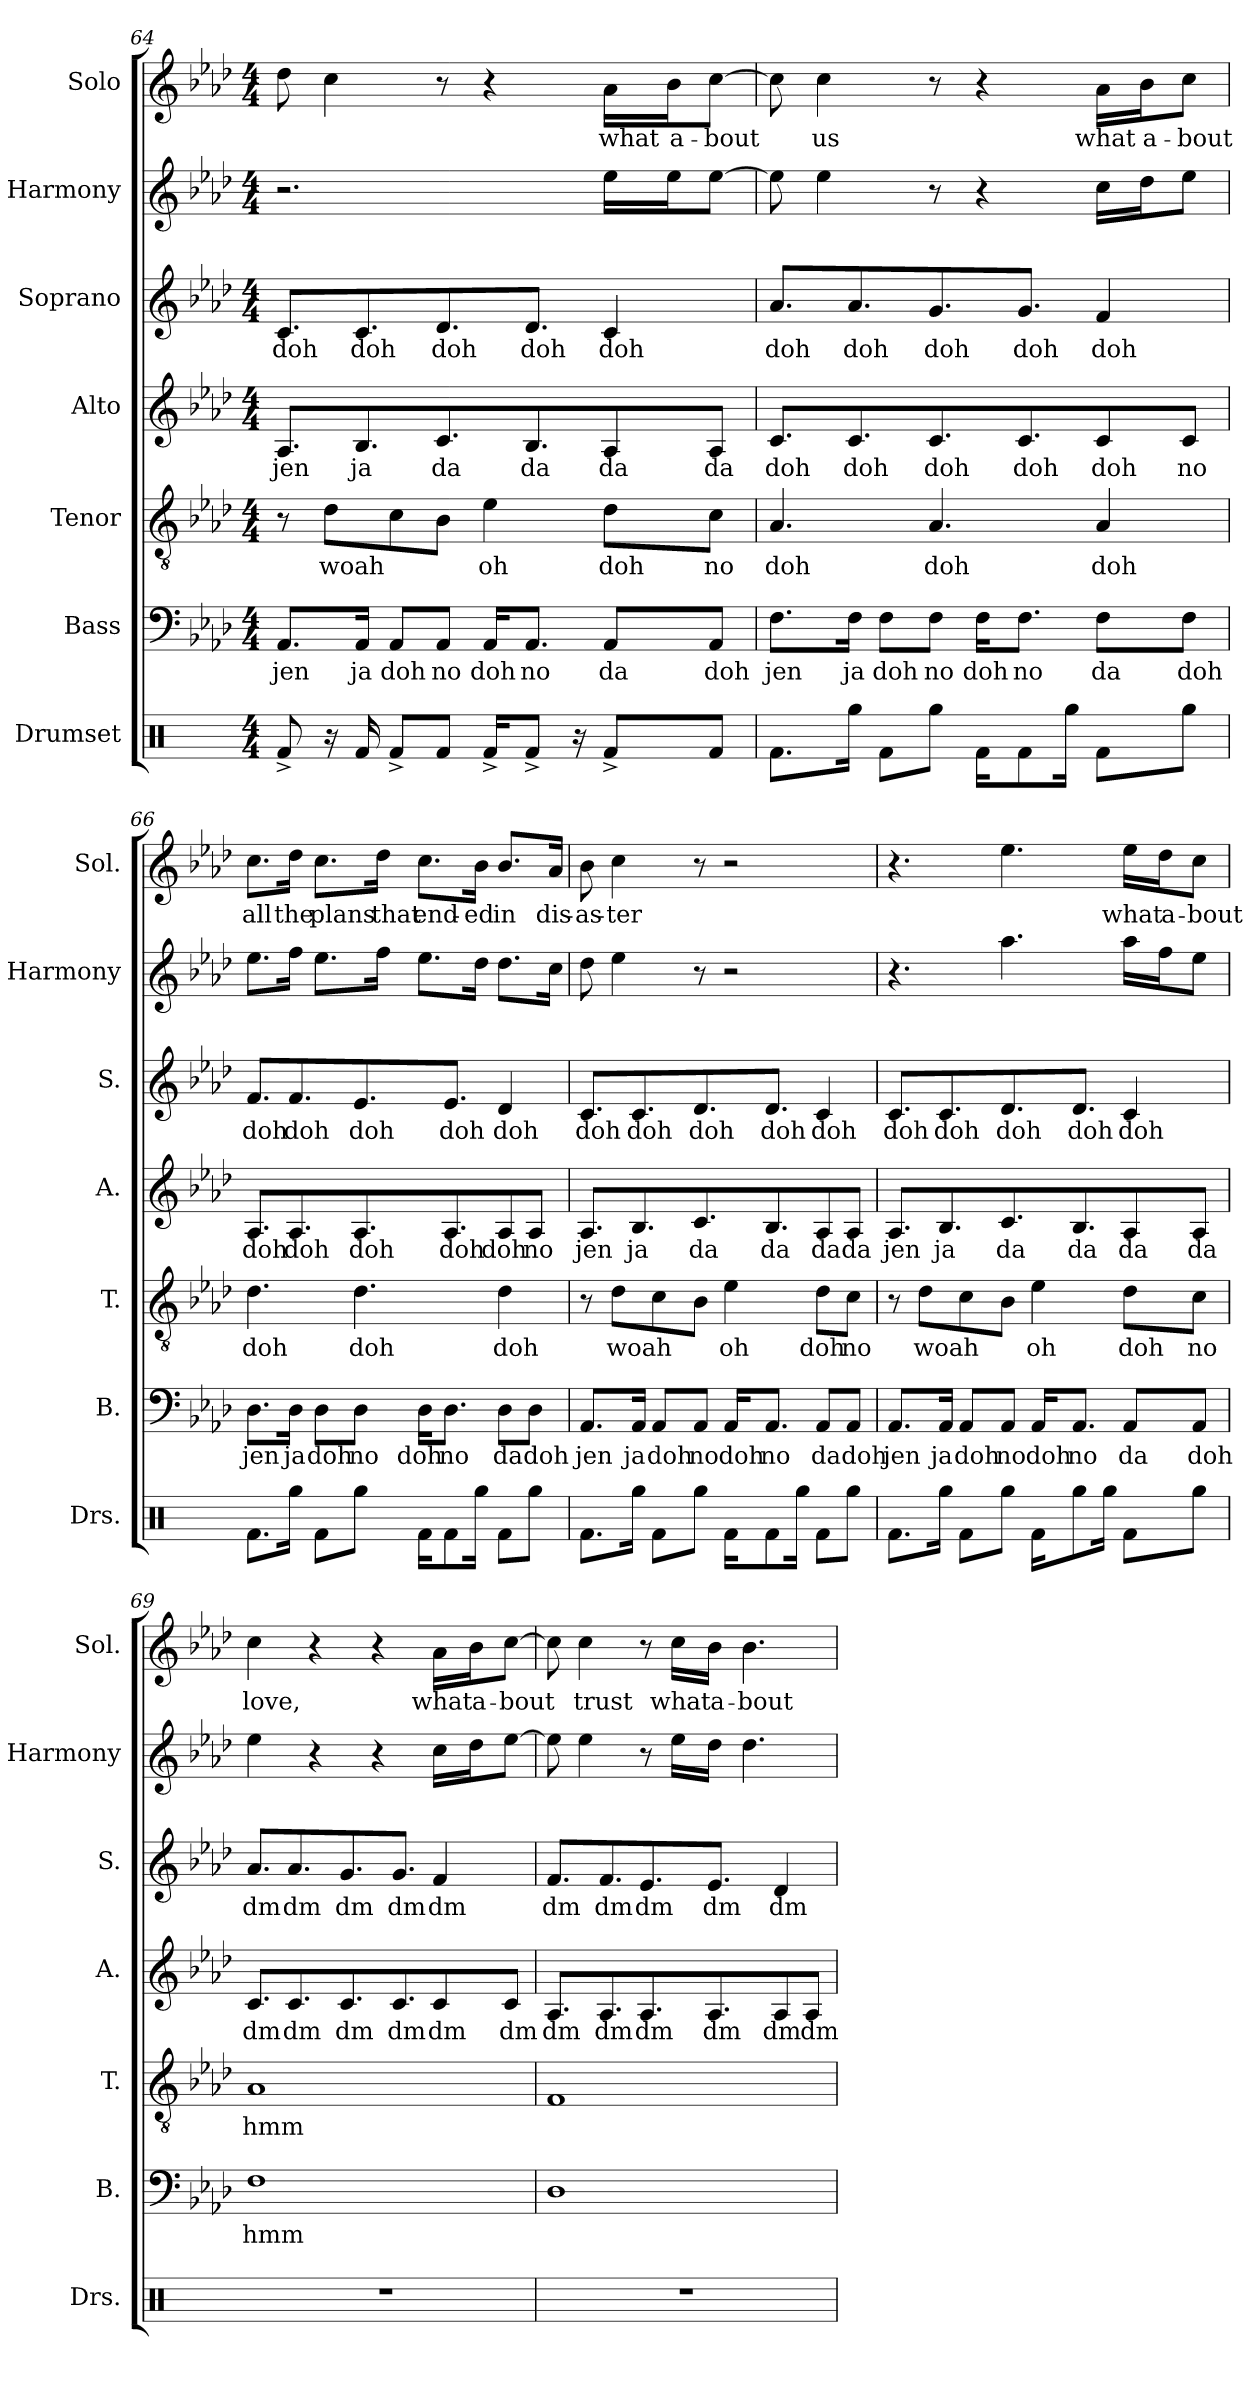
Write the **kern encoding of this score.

**kern	**kern	**text	**kern	**text	**kern	**text	**kern	**text	**kern	**kern	**text
*part7	*part6	*part6	*part5	*part5	*part4	*part4	*part3	*part3	*part2	*part1	*part1
*staff7	*staff6	*staff6	*staff5	*staff5	*staff4	*staff4	*staff3	*staff3	*staff2	*staff1	*staff1
*I"Drumset	*I"Bass	*	*I"Tenor	*	*I"Alto	*	*I"Soprano	*	*I"Harmony	*I"Solo	*
*I'Drs.	*I'B.	*	*I'T.	*	*I'A.	*	*I'S.	*	*I'Harmony	*I'Sol.	*
*clefX	*clefF4	*	*clefGv2	*	*clefG2	*	*clefG2	*	*clefG2	*clefG2	*
*k[]	*k[b-e-a-d-]	*	*k[b-e-a-d-]	*	*k[b-e-a-d-]	*	*k[b-e-a-d-]	*	*k[b-e-a-d-]	*k[b-e-a-d-]	*
*M4/4	*M4/4	*	*M4/4	*	*M4/4	*	*M4/4	*	*M4/4	*M4/4	*
=64	=64	=64	=64	=64	=64	=64	=64	=64	=64	=64	=64
!	!	!LO:LY:b	!	!	!	!LO:LY:b	!	!LO:LY:b	!	!	!
8Rf^/	8.AA-/L	jen	8r	.	8.A-/L	jen	8.c/L	doh	2.r	8dd-\	.
!	!	!	!	!LO:LY:b	!	!	!	!	!	!	!
16r	.	.	8d-\L	woah	.	.	.	.	.	4cc\	.
!	!	!LO:LY:b	!	!	!	!LO:LY:b	!	!LO:LY:b	!	!	!
16Rf/	16AA-/Jk	ja	.	.	8.B-/	ja	8.c/	doh	.	.	.
!	!	!LO:LY:b	!	!	!	!	!	!	!	!	!
8Rf^/L	8AA-/L	doh	8c\	.	.	.	.	.	.	.	.
!	!	!LO:LY:b	!	!	!	!LO:LY:b	!	!LO:LY:b	!	!	!
8Rf/J	8AA-/J	no	8B-\J	.	8.c/	da	8.d-/	doh	.	8r	.
!	!	!LO:LY:b	!	!LO:LY:b	!	!	!	!	!	!	!
16Rf^/KL	16AA-/KL	doh	4e-\	oh	.	.	.	.	.	4r	.
!	!	!LO:LY:b	!	!	!	!LO:LY:b	!	!LO:LY:b	!	!	!
8Rf^/J	8.AA-/J	no	.	.	8.B-/	da	8.d-/J	doh	.	.	.
16r	.	.	.	.	.	.	.	.	.	.	.
!	!	!LO:LY:b	!	!LO:LY:b	!	!LO:LY:b	!	!LO:LY:b	!	!	!LO:LY:b
8Rf^/L	8AA-/L	da	8d-\L	doh	8A-/	da	4c/	doh	16ee-\LL	16a-\LL	what
!	!	!	!	!	!	!	!	!	!	!	!LO:LY:b
.	.	.	.	.	.	.	.	.	16ee-\J	16b-\J	a-
!	!	!LO:LY:b	!	!LO:LY:b	!	!LO:LY:b	!	!	!	!	!LO:LY:b
8Rf/J	8AA-/J	doh	8c\J	no	8A-/J	da	.	.	[8ee-\J	[8cc\J	-bout
!!LO:PB:g=z
=65	=65	=65	=65	=65	=65	=65	=65	=65	=65	=65	=65
!	!	!LO:LY:b	!	!LO:LY:b	!	!LO:LY:b	!	!LO:LY:b	!	!	!
8.Rf\L	8.F\L	jen	4.A-/	doh	8.c/L	doh	8.a-/L	doh	8ee-\]	8cc\]	.
!	!	!	!	!	!	!	!	!	!	!	!LO:LY:b
.	.	.	.	.	.	.	.	.	4ee-\	4cc\	us
!	!	!LO:LY:b	!	!	!	!LO:LY:b	!	!LO:LY:b	!	!	!
16Rgg\Jk	16F\Jk	ja	.	.	8.c/	doh	8.a-/	doh	.	.	.
!	!	!LO:LY:b	!	!	!	!	!	!	!	!	!
8Rf\L	8F\L	doh	.	.	.	.	.	.	.	.	.
!	!	!LO:LY:b	!	!LO:LY:b	!	!LO:LY:b	!	!LO:LY:b	!	!	!
8Rgg\J	8F\J	no	4.A-/	doh	8.c/	doh	8.g/	doh	8r	8r	.
!	!	!LO:LY:b	!	!	!	!	!	!	!	!	!
16Rf\KL	16F\KL	doh	.	.	.	.	.	.	4r	4r	.
!	!	!LO:LY:b	!	!	!	!LO:LY:b	!	!LO:LY:b	!	!	!
8Rf\	8.F\J	no	.	.	8.c/	doh	8.g/J	doh	.	.	.
16Rgg\Jk	.	.	.	.	.	.	.	.	.	.	.
!	!	!LO:LY:b	!	!LO:LY:b	!	!LO:LY:b	!	!LO:LY:b	!	!	!LO:LY:b
8Rf\L	8F\L	da	4A-/	doh	8c/	doh	4f/	doh	16cc\LL	16a-\LL	what
!	!	!	!	!	!	!	!	!	!	!	!LO:LY:b
.	.	.	.	.	.	.	.	.	16dd-\J	16b-\J	a-
!	!	!LO:LY:b	!	!	!	!LO:LY:b	!	!	!	!	!LO:LY:b
8Rgg\J	8F\J	doh	.	.	8c/J	no	.	.	8ee-\J	8cc\J	-bout
=66	=66	=66	=66	=66	=66	=66	=66	=66	=66	=66	=66
!	!	!LO:LY:b	!	!LO:LY:b	!	!LO:LY:b	!	!LO:LY:b	!	!	!LO:LY:b
8.Rf\L	8.D-\L	jen	4.d-\	doh	8.A-/L	doh	8.f/L	doh	8.ee-\L	8.cc\L	all
!	!	!LO:LY:b	!	!	!	!LO:LY:b	!	!LO:LY:b	!	!	!LO:LY:b
16Rgg\Jk	16D-\Jk	ja	.	.	8.A-/	doh	8.f/	doh	16ff\Jk	16dd-\Jk	the
!	!	!LO:LY:b	!	!	!	!	!	!	!	!	!LO:LY:b
8Rf\L	8D-\L	doh	.	.	.	.	.	.	8.ee-\L	8.cc\L	plans
!	!	!LO:LY:b	!	!LO:LY:b	!	!LO:LY:b	!	!LO:LY:b	!	!	!
8Rgg\J	8D-\J	no	4.d-\	doh	8.A-/	doh	8.e-/	doh	.	.	.
!	!	!	!	!	!	!	!	!	!	!	!LO:LY:b
.	.	.	.	.	.	.	.	.	16ff\Jk	16dd-\Jk	that
!	!	!LO:LY:b	!	!	!	!	!	!	!	!	!LO:LY:b
16Rf\KL	16D-\KL	doh	.	.	.	.	.	.	8.ee-\L	8.cc\L	end-
!	!	!LO:LY:b	!	!	!	!LO:LY:b	!	!LO:LY:b	!	!	!
8Rf\	8.D-\J	no	.	.	8.A-/	doh	8.e-/J	doh	.	.	.
!	!	!	!	!	!	!	!	!	!	!	!LO:LY:b
16Rgg\Jk	.	.	.	.	.	.	.	.	16dd-\Jk	16b-\Jk	-ed
!	!	!LO:LY:b	!	!LO:LY:b	!	!LO:LY:b	!	!LO:LY:b	!	!	!LO:LY:b
8Rf\L	8D-\L	da	4d-\	doh	8A-/	doh	4d-/	doh	8.dd-\L	8.b-/L	in
!	!	!LO:LY:b	!	!	!	!LO:LY:b	!	!	!	!	!
8Rgg\J	8D-\J	doh	.	.	8A-/J	no	.	.	.	.	.
!	!	!	!	!	!	!	!	!	!	!	!LO:LY:b
.	.	.	.	.	.	.	.	.	16cc\Jk	16a-/Jk	dis-
=67	=67	=67	=67	=67	=67	=67	=67	=67	=67	=67	=67
!	!	!LO:LY:b	!	!	!	!LO:LY:b	!	!LO:LY:b	!	!	!LO:LY:b
8.Rf\L	8.AA-/L	jen	8r	.	8.A-/L	jen	8.c/L	doh	8dd-\	8b-\	-as-
!	!	!	!	!LO:LY:b	!	!	!	!	!	!	!LO:LY:b
.	.	.	8d-\L	woah	.	.	.	.	4ee-\	4cc\	-ter
!	!	!LO:LY:b	!	!	!	!LO:LY:b	!	!LO:LY:b	!	!	!
16Rgg\Jk	16AA-/Jk	ja	.	.	8.B-/	ja	8.c/	doh	.	.	.
!	!	!LO:LY:b	!	!	!	!	!	!	!	!	!
8Rf\L	8AA-/L	doh	8c\	.	.	.	.	.	.	.	.
!	!	!LO:LY:b	!	!	!	!LO:LY:b	!	!LO:LY:b	!	!	!
8Rgg\J	8AA-/J	no	8B-\J	.	8.c/	da	8.d-/	doh	8r	8r	.
!	!	!LO:LY:b	!	!LO:LY:b	!	!	!	!	!	!	!
16Rf\KL	16AA-/KL	doh	4e-\	oh	.	.	.	.	2r	2r	.
!	!	!LO:LY:b	!	!	!	!LO:LY:b	!	!LO:LY:b	!	!	!
8Rf\	8.AA-/J	no	.	.	8.B-/	da	8.d-/J	doh	.	.	.
16Rgg\Jk	.	.	.	.	.	.	.	.	.	.	.
!	!	!LO:LY:b	!	!LO:LY:b	!	!LO:LY:b	!	!LO:LY:b	!	!	!
8Rf\L	8AA-/L	da	8d-\L	doh	8A-/	da	4c/	doh	.	.	.
!	!	!LO:LY:b	!	!LO:LY:b	!	!LO:LY:b	!	!	!	!	!
8Rgg\J	8AA-/J	doh	8c\J	no	8A-/J	da	.	.	.	.	.
!!LO:LB:g=z
=68	=68	=68	=68	=68	=68	=68	=68	=68	=68	=68	=68
!	!	!LO:LY:b	!	!	!	!LO:LY:b	!	!LO:LY:b	!	!	!
8.Rf\L	8.AA-/L	jen	8r	.	8.A-/L	jen	8.c/L	doh	4.r	4.r	.
!	!	!	!	!LO:LY:b	!	!	!	!	!	!	!
.	.	.	8d-\L	woah	.	.	.	.	.	.	.
!	!	!LO:LY:b	!	!	!	!LO:LY:b	!	!LO:LY:b	!	!	!
16Rgg\Jk	16AA-/Jk	ja	.	.	8.B-/	ja	8.c/	doh	.	.	.
!	!	!LO:LY:b	!	!	!	!	!	!	!	!	!
8Rf\L	8AA-/L	doh	8c\	.	.	.	.	.	.	.	.
!	!	!LO:LY:b	!	!	!	!LO:LY:b	!	!LO:LY:b	!	!	!
8Rgg\J	8AA-/J	no	8B-\J	.	8.c/	da	8.d-/	doh	4.aa-\	4.ee-\	.
!	!	!LO:LY:b	!	!LO:LY:b	!	!	!	!	!	!	!
16Rf\KL	16AA-/KL	doh	4e-\	oh	.	.	.	.	.	.	.
!	!	!LO:LY:b	!	!	!	!LO:LY:b	!	!LO:LY:b	!	!	!
8Rgg\	8.AA-/J	no	.	.	8.B-/	da	8.d-/J	doh	.	.	.
16Rgg\Jk	.	.	.	.	.	.	.	.	.	.	.
!	!	!LO:LY:b	!	!LO:LY:b	!	!LO:LY:b	!	!LO:LY:b	!	!	!LO:LY:b
8Rf\L	8AA-/L	da	8d-\L	doh	8A-/	da	4c/	doh	16aa-\LL	16ee-\LL	what
!	!	!	!	!	!	!	!	!	!	!	!LO:LY:b
.	.	.	.	.	.	.	.	.	16ff\J	16dd-\J	a-
!	!	!LO:LY:b	!	!LO:LY:b	!	!LO:LY:b	!	!	!	!	!LO:LY:b
8Rgg\J	8AA-/J	doh	8c\J	no	8A-/J	da	.	.	8ee-\J	8cc\J	-bout
=69	=69	=69	=69	=69	=69	=69	=69	=69	=69	=69	=69
!	!	!LO:LY:b	!	!LO:LY:b	!	!LO:LY:b	!	!LO:LY:b	!	!	!LO:LY:b
1r	1F	hmm	1A-	hmm	8.c/L	dm	8.a-/L	dm	4ee-\	4cc\	love,
!	!	!	!	!	!	!LO:LY:b	!	!LO:LY:b	!	!	!
.	.	.	.	.	8.c/	dm	8.a-/	dm	.	.	.
.	.	.	.	.	.	.	.	.	4r	4r	.
!	!	!	!	!	!	!LO:LY:b	!	!LO:LY:b	!	!	!
.	.	.	.	.	8.c/	dm	8.g/	dm	.	.	.
.	.	.	.	.	.	.	.	.	4r	4r	.
!	!	!	!	!	!	!LO:LY:b	!	!LO:LY:b	!	!	!
.	.	.	.	.	8.c/	dm	8.g/J	dm	.	.	.
!	!	!	!	!	!	!LO:LY:b	!	!LO:LY:b	!	!	!LO:LY:b
.	.	.	.	.	8c/	dm	4f/	dm	16cc\LL	16a-\LL	what
!	!	!	!	!	!	!	!	!	!	!	!LO:LY:b
.	.	.	.	.	.	.	.	.	16dd-\J	16b-\J	a-
!	!	!	!	!	!	!LO:LY:b	!	!	!	!	!LO:LY:b
.	.	.	.	.	8c/J	dm	.	.	[8ee-\J	[8cc\J	-bout
=70	=70	=70	=70	=70	=70	=70	=70	=70	=70	=70	=70
!	!	!	!	!	!	!LO:LY:b	!	!LO:LY:b	!	!	!
1r	1D-	.	1F	.	8.A-/L	dm	8.f/L	dm	8ee-\]	8cc\]	.
!	!	!	!	!	!	!	!	!	!	!	!LO:LY:b
.	.	.	.	.	.	.	.	.	4ee-\	4cc\	trust
!	!	!	!	!	!	!LO:LY:b	!	!LO:LY:b	!	!	!
.	.	.	.	.	8.A-/	dm	8.f/	dm	.	.	.
!	!	!	!	!	!	!LO:LY:b	!	!LO:LY:b	!	!	!
.	.	.	.	.	8.A-/	dm	8.e-/	dm	8r	8r	.
!	!	!	!	!	!	!	!	!	!	!	!LO:LY:b
.	.	.	.	.	.	.	.	.	16ee-\LL	16cc\LL	what
!	!	!	!	!	!	!LO:LY:b	!	!LO:LY:b	!	!	!LO:LY:b
.	.	.	.	.	8.A-/	dm	8.e-/J	dm	16dd-\JJ	16b-\JJ	a-
!	!	!	!	!	!	!	!	!	!	!	!LO:LY:b
.	.	.	.	.	.	.	.	.	4.dd-\	4.b-\	-bout
!	!	!	!	!	!	!LO:LY:b	!	!LO:LY:b	!	!	!
.	.	.	.	.	8A-/	dm	4d-/	dm	.	.	.
!	!	!	!	!	!	!LO:LY:b	!	!	!	!	!
.	.	.	.	.	8A-/J	dm	.	.	.	.	.
=	=	=	=	=	=	=	=	=	=	=	=
*-	*-	*-	*-	*-	*-	*-	*-	*-	*-	*-	*-
